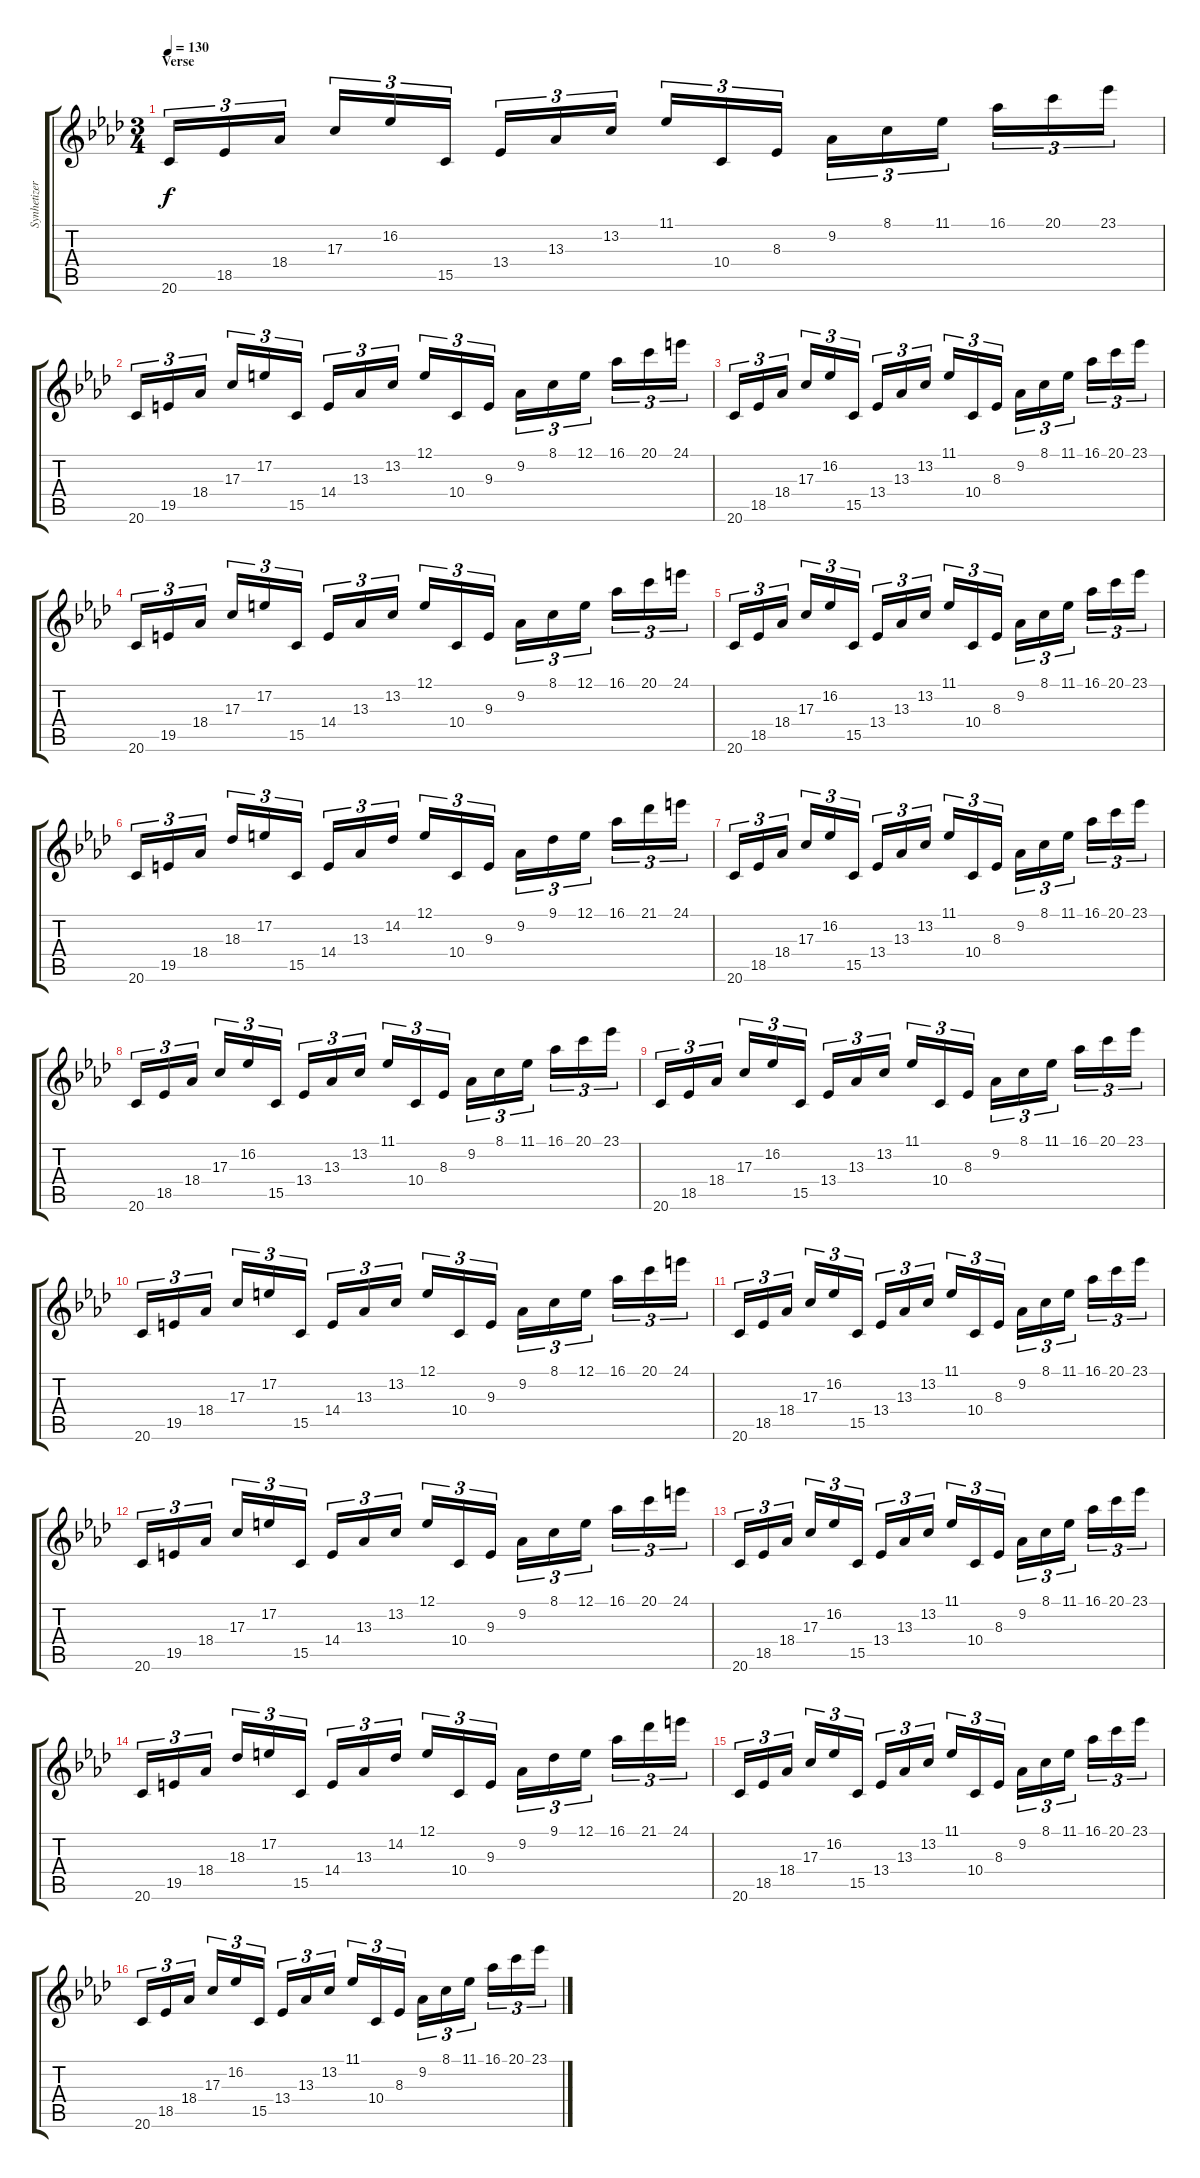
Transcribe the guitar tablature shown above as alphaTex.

\track ("Synhetizer 2" "Synhetizer") {instrument lead2sawtooth}
\staff {score tabs}
\tuning (E4 B3 G3 D3 A2 E2) {hide}
\ts (3 4)
\section ("" "Verse")
\tempo 130
\clef g2
\ks ab
20.6.16{tu (3 2) dy f} 18.5.16{tu (3 2)} 18.4.16{tu (3 2) beam splitsecondary} 17.3.16{tu (3 2)} 16.2.16{tu (3 2)} 15.5.16{tu (3 2)} 13.4.16{tu (3 2)} 13.3.16{tu (3 2)} 13.2.16{tu (3 2) beam splitsecondary} 11.1.16{tu (3 2)} 10.4.16{tu (3 2)} 8.3.16{tu (3 2)} 9.2.16{tu (3 2)} 8.1.16{tu (3 2)} 11.1.16{tu (3 2) beam splitsecondary} 16.1.16{tu (3 2)} 20.1.16{tu (3 2)} 23.1.16{tu (3 2)} |
20.6.16{tu (3 2)} 19.5.16{tu (3 2)} 18.4.16{tu (3 2) beam splitsecondary} 17.3.16{tu (3 2)} 17.2.16{tu (3 2)} 15.5.16{tu (3 2)} 14.4.16{tu (3 2)} 13.3.16{tu (3 2)} 13.2.16{tu (3 2) beam splitsecondary} 12.1.16{tu (3 2)} 10.4.16{tu (3 2)} 9.3.16{tu (3 2)} 9.2.16{tu (3 2)} 8.1.16{tu (3 2)} 12.1.16{tu (3 2) beam splitsecondary} 16.1.16{tu (3 2)} 20.1.16{tu (3 2)} 24.1.16{tu (3 2)} |
20.6.16{tu (3 2)} 18.5.16{tu (3 2)} 18.4.16{tu (3 2) beam splitsecondary} 17.3.16{tu (3 2)} 16.2.16{tu (3 2)} 15.5.16{tu (3 2)} 13.4.16{tu (3 2)} 13.3.16{tu (3 2)} 13.2.16{tu (3 2) beam splitsecondary} 11.1.16{tu (3 2)} 10.4.16{tu (3 2)} 8.3.16{tu (3 2)} 9.2.16{tu (3 2)} 8.1.16{tu (3 2)} 11.1.16{tu (3 2) beam splitsecondary} 16.1.16{tu (3 2)} 20.1.16{tu (3 2)} 23.1.16{tu (3 2)} |
20.6.16{tu (3 2)} 19.5.16{tu (3 2)} 18.4.16{tu (3 2) beam splitsecondary} 17.3.16{tu (3 2)} 17.2.16{tu (3 2)} 15.5.16{tu (3 2)} 14.4.16{tu (3 2)} 13.3.16{tu (3 2)} 13.2.16{tu (3 2) beam splitsecondary} 12.1.16{tu (3 2)} 10.4.16{tu (3 2)} 9.3.16{tu (3 2)} 9.2.16{tu (3 2)} 8.1.16{tu (3 2)} 12.1.16{tu (3 2) beam splitsecondary} 16.1.16{tu (3 2)} 20.1.16{tu (3 2)} 24.1.16{tu (3 2)} |
20.6.16{tu (3 2)} 18.5.16{tu (3 2)} 18.4.16{tu (3 2) beam splitsecondary} 17.3.16{tu (3 2)} 16.2.16{tu (3 2)} 15.5.16{tu (3 2)} 13.4.16{tu (3 2)} 13.3.16{tu (3 2)} 13.2.16{tu (3 2) beam splitsecondary} 11.1.16{tu (3 2)} 10.4.16{tu (3 2)} 8.3.16{tu (3 2)} 9.2.16{tu (3 2)} 8.1.16{tu (3 2)} 11.1.16{tu (3 2) beam splitsecondary} 16.1.16{tu (3 2)} 20.1.16{tu (3 2)} 23.1.16{tu (3 2)} |
20.6.16{tu (3 2)} 19.5.16{tu (3 2)} 18.4.16{tu (3 2) beam splitsecondary} 18.3.16{tu (3 2)} 17.2.16{tu (3 2)} 15.5.16{tu (3 2)} 14.4.16{tu (3 2)} 13.3.16{tu (3 2)} 14.2.16{tu (3 2) beam splitsecondary} 12.1.16{tu (3 2)} 10.4.16{tu (3 2)} 9.3.16{tu (3 2)} 9.2.16{tu (3 2)} 9.1.16{tu (3 2)} 12.1.16{tu (3 2) beam splitsecondary} 16.1.16{tu (3 2)} 21.1.16{tu (3 2)} 24.1.16{tu (3 2)} |
20.6.16{tu (3 2)} 18.5.16{tu (3 2)} 18.4.16{tu (3 2) beam splitsecondary} 17.3.16{tu (3 2)} 16.2.16{tu (3 2)} 15.5.16{tu (3 2)} 13.4.16{tu (3 2)} 13.3.16{tu (3 2)} 13.2.16{tu (3 2) beam splitsecondary} 11.1.16{tu (3 2)} 10.4.16{tu (3 2)} 8.3.16{tu (3 2)} 9.2.16{tu (3 2)} 8.1.16{tu (3 2)} 11.1.16{tu (3 2) beam splitsecondary} 16.1.16{tu (3 2)} 20.1.16{tu (3 2)} 23.1.16{tu (3 2)} |
20.6.16{tu (3 2)} 18.5.16{tu (3 2)} 18.4.16{tu (3 2) beam splitsecondary} 17.3.16{tu (3 2)} 16.2.16{tu (3 2)} 15.5.16{tu (3 2)} 13.4.16{tu (3 2)} 13.3.16{tu (3 2)} 13.2.16{tu (3 2) beam splitsecondary} 11.1.16{tu (3 2)} 10.4.16{tu (3 2)} 8.3.16{tu (3 2)} 9.2.16{tu (3 2)} 8.1.16{tu (3 2)} 11.1.16{tu (3 2) beam splitsecondary} 16.1.16{tu (3 2)} 20.1.16{tu (3 2)} 23.1.16{tu (3 2)} |
20.6.16{tu (3 2)} 18.5.16{tu (3 2)} 18.4.16{tu (3 2) beam splitsecondary} 17.3.16{tu (3 2)} 16.2.16{tu (3 2)} 15.5.16{tu (3 2)} 13.4.16{tu (3 2)} 13.3.16{tu (3 2)} 13.2.16{tu (3 2) beam splitsecondary} 11.1.16{tu (3 2)} 10.4.16{tu (3 2)} 8.3.16{tu (3 2)} 9.2.16{tu (3 2)} 8.1.16{tu (3 2)} 11.1.16{tu (3 2) beam splitsecondary} 16.1.16{tu (3 2)} 20.1.16{tu (3 2)} 23.1.16{tu (3 2)} |
20.6.16{tu (3 2)} 19.5.16{tu (3 2)} 18.4.16{tu (3 2) beam splitsecondary} 17.3.16{tu (3 2)} 17.2.16{tu (3 2)} 15.5.16{tu (3 2)} 14.4.16{tu (3 2)} 13.3.16{tu (3 2)} 13.2.16{tu (3 2) beam splitsecondary} 12.1.16{tu (3 2)} 10.4.16{tu (3 2)} 9.3.16{tu (3 2)} 9.2.16{tu (3 2)} 8.1.16{tu (3 2)} 12.1.16{tu (3 2) beam splitsecondary} 16.1.16{tu (3 2)} 20.1.16{tu (3 2)} 24.1.16{tu (3 2)} |
20.6.16{tu (3 2)} 18.5.16{tu (3 2)} 18.4.16{tu (3 2) beam splitsecondary} 17.3.16{tu (3 2)} 16.2.16{tu (3 2)} 15.5.16{tu (3 2)} 13.4.16{tu (3 2)} 13.3.16{tu (3 2)} 13.2.16{tu (3 2) beam splitsecondary} 11.1.16{tu (3 2)} 10.4.16{tu (3 2)} 8.3.16{tu (3 2)} 9.2.16{tu (3 2)} 8.1.16{tu (3 2)} 11.1.16{tu (3 2) beam splitsecondary} 16.1.16{tu (3 2)} 20.1.16{tu (3 2)} 23.1.16{tu (3 2)} |
20.6.16{tu (3 2)} 19.5.16{tu (3 2)} 18.4.16{tu (3 2) beam splitsecondary} 17.3.16{tu (3 2)} 17.2.16{tu (3 2)} 15.5.16{tu (3 2)} 14.4.16{tu (3 2)} 13.3.16{tu (3 2)} 13.2.16{tu (3 2) beam splitsecondary} 12.1.16{tu (3 2)} 10.4.16{tu (3 2)} 9.3.16{tu (3 2)} 9.2.16{tu (3 2)} 8.1.16{tu (3 2)} 12.1.16{tu (3 2) beam splitsecondary} 16.1.16{tu (3 2)} 20.1.16{tu (3 2)} 24.1.16{tu (3 2)} |
20.6.16{tu (3 2)} 18.5.16{tu (3 2)} 18.4.16{tu (3 2) beam splitsecondary} 17.3.16{tu (3 2)} 16.2.16{tu (3 2)} 15.5.16{tu (3 2)} 13.4.16{tu (3 2)} 13.3.16{tu (3 2)} 13.2.16{tu (3 2) beam splitsecondary} 11.1.16{tu (3 2)} 10.4.16{tu (3 2)} 8.3.16{tu (3 2)} 9.2.16{tu (3 2)} 8.1.16{tu (3 2)} 11.1.16{tu (3 2) beam splitsecondary} 16.1.16{tu (3 2)} 20.1.16{tu (3 2)} 23.1.16{tu (3 2)} |
20.6.16{tu (3 2)} 19.5.16{tu (3 2)} 18.4.16{tu (3 2) beam splitsecondary} 18.3.16{tu (3 2)} 17.2.16{tu (3 2)} 15.5.16{tu (3 2)} 14.4.16{tu (3 2)} 13.3.16{tu (3 2)} 14.2.16{tu (3 2) beam splitsecondary} 12.1.16{tu (3 2)} 10.4.16{tu (3 2)} 9.3.16{tu (3 2)} 9.2.16{tu (3 2)} 9.1.16{tu (3 2)} 12.1.16{tu (3 2) beam splitsecondary} 16.1.16{tu (3 2)} 21.1.16{tu (3 2)} 24.1.16{tu (3 2)} |
20.6.16{tu (3 2)} 18.5.16{tu (3 2)} 18.4.16{tu (3 2) beam splitsecondary} 17.3.16{tu (3 2)} 16.2.16{tu (3 2)} 15.5.16{tu (3 2)} 13.4.16{tu (3 2)} 13.3.16{tu (3 2)} 13.2.16{tu (3 2) beam splitsecondary} 11.1.16{tu (3 2)} 10.4.16{tu (3 2)} 8.3.16{tu (3 2)} 9.2.16{tu (3 2)} 8.1.16{tu (3 2)} 11.1.16{tu (3 2) beam splitsecondary} 16.1.16{tu (3 2)} 20.1.16{tu (3 2)} 23.1.16{tu (3 2)} |
20.6.16{tu (3 2)} 18.5.16{tu (3 2)} 18.4.16{tu (3 2) beam splitsecondary} 17.3.16{tu (3 2)} 16.2.16{tu (3 2)} 15.5.16{tu (3 2)} 13.4.16{tu (3 2)} 13.3.16{tu (3 2)} 13.2.16{tu (3 2) beam splitsecondary} 11.1.16{tu (3 2)} 10.4.16{tu (3 2)} 8.3.16{tu (3 2)} 9.2.16{tu (3 2)} 8.1.16{tu (3 2)} 11.1.16{tu (3 2) beam splitsecondary} 16.1.16{tu (3 2)} 20.1.16{tu (3 2)} 23.1.16{tu (3 2)}
